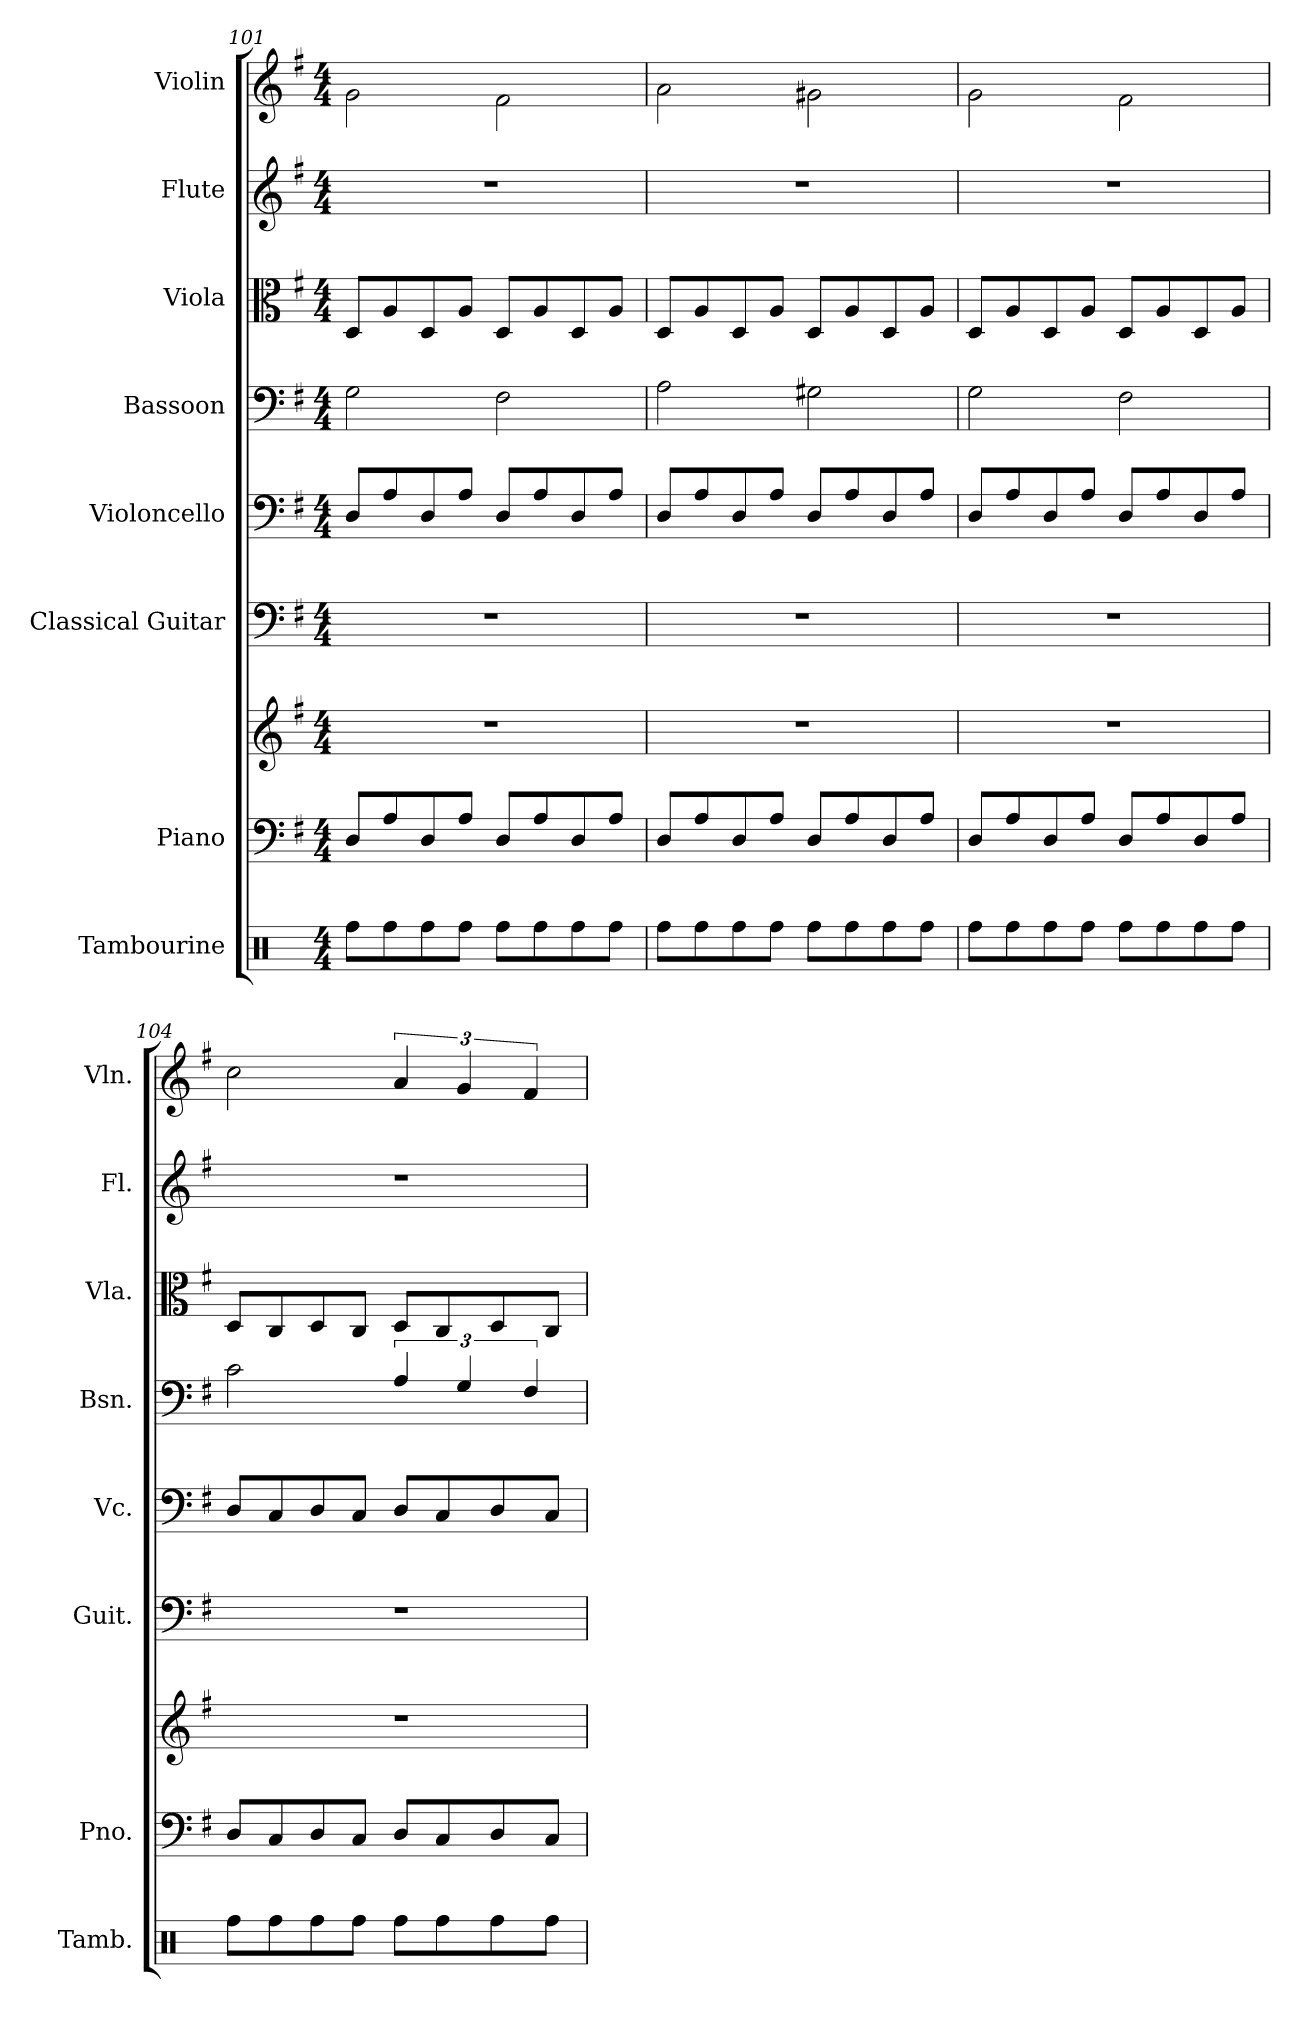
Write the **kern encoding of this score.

**kern	**kern	**kern	**kern	**kern	**kern	**kern	**kern	**kern
*part8	*part7	*part7	*part6	*part5	*part4	*part3	*part2	*part1
*staff9	*staff8	*staff7	*staff6	*staff5	*staff4	*staff3	*staff2	*staff1
*I"Tambourine	*I"Piano	*	*I"Classical Guitar	*I"Violoncello	*I"Bassoon	*I"Viola	*I"Flute	*I"Violin
*I'Tamb.	*I'Pno.	*	*I'Guit.	*I'Vc.	*I'Bsn.	*I'Vla.	*I'Fl.	*I'Vln.
*clefX	*clefF4	*clefG2	*clefF4	*clefF4	*clefF4	*clefC3	*clefG2	*clefG2
*k[]	*k[f#]	*k[f#]	*k[f#]	*k[f#]	*k[f#]	*k[f#]	*k[f#]	*k[f#]
*M4/4	*M4/4	*M4/4	*M4/4	*M4/4	*M4/4	*M4/4	*M4/4	*M4/4
=101	=101	=101	=101	=101	=101	=101	=101	=101
8Rff\L	8D/L	1r	1r	8D/L	2G\	8D/L	1r	2g\
8Rff\	8A/	.	.	8A/	.	8A/	.	.
8Rff\	8D/	.	.	8D/	.	8D/	.	.
8Rff\J	8A/J	.	.	8A/J	.	8A/J	.	.
8Rff\L	8D/L	.	.	8D/L	2F#\	8D/L	.	2f#\
8Rff\	8A/	.	.	8A/	.	8A/	.	.
8Rff\	8D/	.	.	8D/	.	8D/	.	.
8Rff\J	8A/J	.	.	8A/J	.	8A/J	.	.
=102	=102	=102	=102	=102	=102	=102	=102	=102
8Rff\L	8D/L	1r	1r	8D/L	2A\	8D/L	1r	2a\
8Rff\	8A/	.	.	8A/	.	8A/	.	.
8Rff\	8D/	.	.	8D/	.	8D/	.	.
8Rff\J	8A/J	.	.	8A/J	.	8A/J	.	.
8Rff\L	8D/L	.	.	8D/L	2G#X\	8D/L	.	2g#X\
8Rff\	8A/	.	.	8A/	.	8A/	.	.
8Rff\	8D/	.	.	8D/	.	8D/	.	.
8Rff\J	8A/J	.	.	8A/J	.	8A/J	.	.
=103	=103	=103	=103	=103	=103	=103	=103	=103
8Rff\L	8D/L	1r	1r	8D/L	2G\	8D/L	1r	2g\
8Rff\	8A/	.	.	8A/	.	8A/	.	.
8Rff\	8D/	.	.	8D/	.	8D/	.	.
8Rff\J	8A/J	.	.	8A/J	.	8A/J	.	.
8Rff\L	8D/L	.	.	8D/L	2F#\	8D/L	.	2f#\
8Rff\	8A/	.	.	8A/	.	8A/	.	.
8Rff\	8D/	.	.	8D/	.	8D/	.	.
8Rff\J	8A/J	.	.	8A/J	.	8A/J	.	.
!!LO:PB:g=z
=104	=104	=104	=104	=104	=104	=104	=104	=104
8Rff\L	8D/L	1r	1r	8D/L	2c\	8D/L	1r	2cc\
8Rff\	8C/	.	.	8C/	.	8C/	.	.
8Rff\	8D/	.	.	8D/	.	8D/	.	.
8Rff\J	8C/J	.	.	8C/J	.	8C/J	.	.
8Rff\L	8D/L	.	.	8D/L	6A/	8D/L	.	6a/
8Rff\	8C/	.	.	8C/	.	8C/	.	.
.	.	.	.	.	6G/	.	.	6g/
8Rff\	8D/	.	.	8D/	.	8D/	.	.
.	.	.	.	.	6F#/	.	.	6f#/
8Rff\J	8C/J	.	.	8C/J	.	8C/J	.	.
=	=	=	=	=	=	=	=	=
*-	*-	*-	*-	*-	*-	*-	*-	*-
